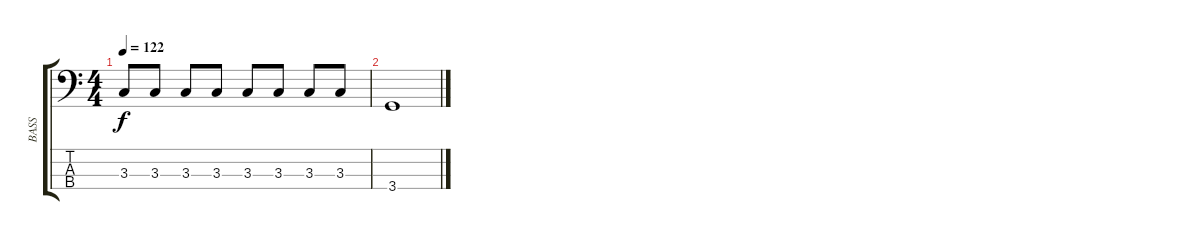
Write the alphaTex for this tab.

\track ("BASS" "BASS") {instrument electricbassfinger}
\staff {score tabs}
\tuning (G2 D2 A1 E1) {hide}
\ts (4 4)
\tempo 122
\clef f4
\ks c
3.3.8{dy f} 3.3.8 3.3.8 3.3.8 3.3.8 3.3.8 3.3.8 3.3.8 |
3.4.1
